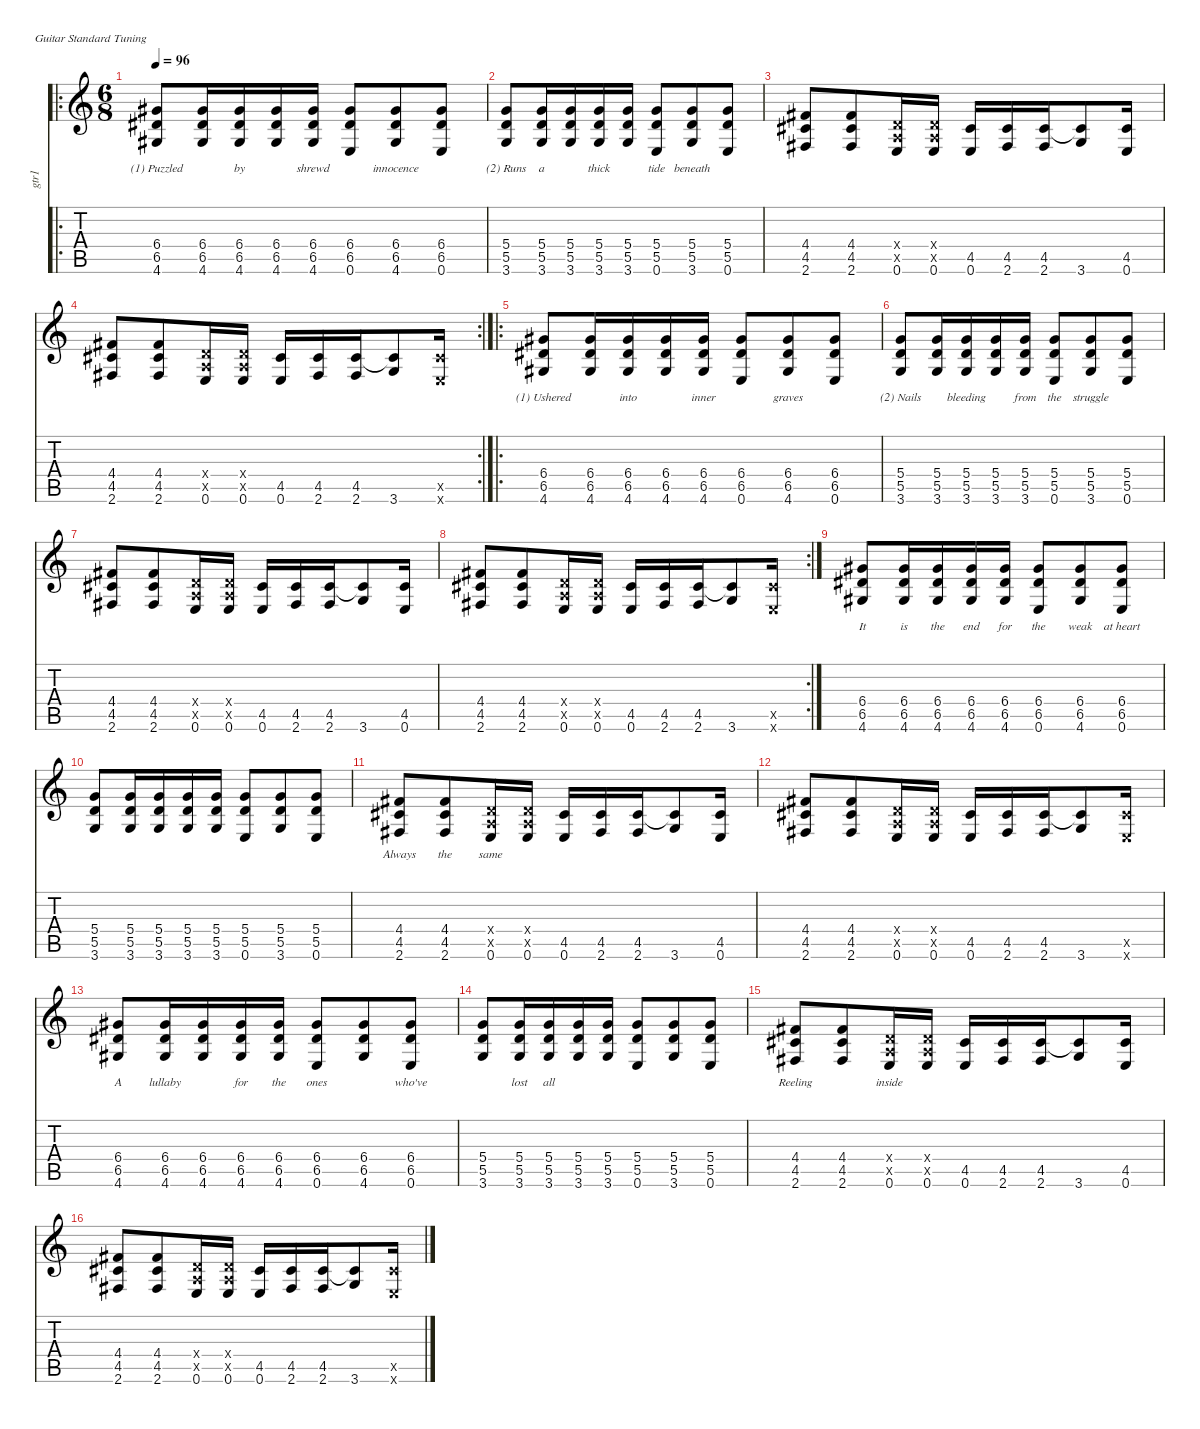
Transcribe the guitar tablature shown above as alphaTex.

\defaultSystemsLayout 4
\hideDynamics
\bracketExtendMode nobrackets
\otherSystemsTrackNameOrientation horizontal
\track ("Guitar 1-show" "gtr1") {defaultSystemsLayout 4 mute instrument acousticguitarsteel}
\staff {score tabs}
\tuning (E4 B3 G3 D3 A2 E2)
\ro
\ts (6 8)
\tempo 96
\clef g2
\ks aminor
(6.4{acc #} 6.5{acc #} 4.6{acc #}).8{lyrics (0 "") lyrics (1 "(1) Puzzled") lyrics (2 "") lyrics (3 "") lyrics (4 "") dy f beam Up} (6.4{acc #} 6.5{acc #} 4.6{acc #}).16{beam Up} (6.4{acc #} 6.5{acc #} 4.6{acc #}).16{lyrics (0 "") lyrics (1 "by") lyrics (2 "") lyrics (3 "") lyrics (4 "") beam Up} (6.4{acc #} 6.5{acc #} 4.6{acc #}).16{beam Up} (6.4{acc #} 6.5{acc #} 4.6{acc #}).16{lyrics (0 "") lyrics (1 "shrewd") lyrics (2 "") lyrics (3 "") lyrics (4 "") beam Up} (6.4{acc #} 6.5{acc #} 0.6).8{beam Up} (6.4{acc #} 6.5{acc #} 4.6{acc #}).8{lyrics (0 "") lyrics (1 "innocence") lyrics (2 "") lyrics (3 "") lyrics (4 "") beam Up} (6.4{acc #} 6.5{acc #} 0.6).8{beam Up} |
(5.4 5.5 3.6).8{lyrics (0 "") lyrics (1 "(2) Runs") lyrics (2 "") lyrics (3 "") lyrics (4 "") beam Up} (5.4 5.5 3.6).16{lyrics (0 "") lyrics (1 "a") lyrics (2 "") lyrics (3 "") lyrics (4 "") beam Up} (5.4 5.5 3.6).16{beam Up} (5.4 5.5 3.6).16{lyrics (0 "") lyrics (1 "thick") lyrics (2 "") lyrics (3 "") lyrics (4 "") beam Up} (5.4 5.5 3.6).16{beam Up} (5.4 5.5 0.6).8{lyrics (0 "") lyrics (1 "tide") lyrics (2 "") lyrics (3 "") lyrics (4 "") beam Up} (5.4 5.5 3.6).8{lyrics (0 "") lyrics (1 "beneath") lyrics (2 "") lyrics (3 "") lyrics (4 "") beam Up} (5.4 5.5 0.6).8{beam Up} |
(4.4{acc #} 4.5{acc #} 2.6{acc #}).8{beam Up} (4.4{acc #} 4.5{acc #} 2.6{acc #}).8{beam Up} (0.4{x} 0.5{x} 0.6).16{beam Up} (0.4{x} 0.5{x} 0.6).16{beam Up} (4.5{acc #} 0.6).16{beam Up} (4.5{acc #} 2.6{acc #}).16{beam Up} (4.5{acc #} 2.6{acc #}).16{beam Up} (4.5{t acc #} 3.6).8{beam Up} (4.5{acc #} 0.6).16{beam Up} |
\rc 2
(4.4{acc #} 4.5{acc #} 2.6{acc #}).8{beam Up} (4.4{acc #} 4.5{acc #} 2.6{acc #}).8{beam Up} (0.4{x} 0.5{x} 0.6).16{beam Up} (0.4{x} 0.5{x} 0.6).16{beam Up} (4.5{acc #} 0.6).16{beam Up} (4.5{acc #} 2.6{acc #}).16{beam Up} (4.5{acc #} 2.6{acc #}).16{beam Up} (4.5{t acc #} 3.6).8{beam Up} (4.5{x acc #} 0.6{x}).16{beam Up} |
\ro
(6.4{acc #} 6.5{acc #} 4.6{acc #}).8{lyrics (0 "") lyrics (1 "(1) Ushered") lyrics (2 "") lyrics (3 "") lyrics (4 "") beam Up} (6.4{acc #} 6.5{acc #} 4.6{acc #}).16{beam Up} (6.4{acc #} 6.5{acc #} 4.6{acc #}).16{lyrics (0 "") lyrics (1 "into") lyrics (2 "") lyrics (3 "") lyrics (4 "") beam Up} (6.4{acc #} 6.5{acc #} 4.6{acc #}).16{beam Up} (6.4{acc #} 6.5{acc #} 4.6{acc #}).16{lyrics (0 "") lyrics (1 "inner") lyrics (2 "") lyrics (3 "") lyrics (4 "") beam Up} (6.4{acc #} 6.5{acc #} 0.6).8{beam Up} (6.4{acc #} 6.5{acc #} 4.6{acc #}).8{lyrics (0 "") lyrics (1 "graves") lyrics (2 "") lyrics (3 "") lyrics (4 "") beam Up} (6.4{acc #} 6.5{acc #} 0.6).8{beam Up} |
(5.4 5.5 3.6).8{lyrics (0 "") lyrics (1 "(2) Nails") lyrics (2 "") lyrics (3 "") lyrics (4 "") beam Up} (5.4 5.5 3.6).16{beam Up} (5.4 5.5 3.6).16{lyrics (0 "") lyrics (1 "bleeding") lyrics (2 "") lyrics (3 "") lyrics (4 "") beam Up} (5.4 5.5 3.6).16{beam Up} (5.4 5.5 3.6).16{lyrics (0 "") lyrics (1 "from") lyrics (2 "") lyrics (3 "") lyrics (4 "") beam Up} (5.4 5.5 0.6).8{lyrics (0 "") lyrics (1 "the") lyrics (2 "") lyrics (3 "") lyrics (4 "") beam Up} (5.4 5.5 3.6).8{lyrics (0 "") lyrics (1 "struggle") lyrics (2 "") lyrics (3 "") lyrics (4 "") beam Up} (5.4 5.5 0.6).8{beam Up} |
(4.4{acc #} 4.5{acc #} 2.6{acc #}).8{beam Up} (4.4{acc #} 4.5{acc #} 2.6{acc #}).8{beam Up} (0.4{x} 0.5{x} 0.6).16{beam Up} (0.4{x} 0.5{x} 0.6).16{beam Up} (4.5{acc #} 0.6).16{beam Up} (4.5{acc #} 2.6{acc #}).16{beam Up} (4.5{acc #} 2.6{acc #}).16{beam Up} (4.5{t acc #} 3.6).8{beam Up} (4.5{acc #} 0.6).16{beam Up} |
\rc 2
(4.4{acc #} 4.5{acc #} 2.6{acc #}).8{beam Up} (4.4{acc #} 4.5{acc #} 2.6{acc #}).8{beam Up} (0.4{x} 0.5{x} 0.6).16{beam Up} (0.4{x} 0.5{x} 0.6).16{beam Up} (4.5{acc #} 0.6).16{beam Up} (4.5{acc #} 2.6{acc #}).16{beam Up} (4.5{acc #} 2.6{acc #}).16{beam Up} (4.5{t acc #} 3.6).8{beam Up} (4.5{x acc #} 0.6{x}).16{beam Up} |
(6.4{acc #} 6.5{acc #} 4.6{acc #}).8{lyrics (0 "") lyrics (1 "It") lyrics (2 "") lyrics (3 "") lyrics (4 "") beam Up} (6.4{acc #} 6.5{acc #} 4.6{acc #}).16{lyrics (0 "") lyrics (1 "is") lyrics (2 "") lyrics (3 "") lyrics (4 "") beam Up} (6.4{acc #} 6.5{acc #} 4.6{acc #}).16{lyrics (0 "") lyrics (1 "the") lyrics (2 "") lyrics (3 "") lyrics (4 "") beam Up} (6.4{acc #} 6.5{acc #} 4.6{acc #}).16{lyrics (0 "") lyrics (1 "end") lyrics (2 "") lyrics (3 "") lyrics (4 "") beam Up} (6.4{acc #} 6.5{acc #} 4.6{acc #}).16{lyrics (0 "") lyrics (1 "for") lyrics (2 "") lyrics (3 "") lyrics (4 "") beam Up} (6.4{acc #} 6.5{acc #} 0.6).8{lyrics (0 "") lyrics (1 "the") lyrics (2 "") lyrics (3 "") lyrics (4 "") beam Up} (6.4{acc #} 6.5{acc #} 4.6{acc #}).8{lyrics (0 "") lyrics (1 "weak") lyrics (2 "") lyrics (3 "") lyrics (4 "") beam Up} (6.4{acc #} 6.5{acc #} 0.6).8{lyrics (0 "") lyrics (1 "at heart") lyrics (2 "") lyrics (3 "") lyrics (4 "") beam Up} |
(5.4 5.5 3.6).8{beam Up} (5.4 5.5 3.6).16{beam Up} (5.4 5.5 3.6).16{beam Up} (5.4 5.5 3.6).16{beam Up} (5.4 5.5 3.6).16{beam Up} (5.4 5.5 0.6).8{beam Up} (5.4 5.5 3.6).8{beam Up} (5.4 5.5 0.6).8{beam Up} |
(4.4{acc #} 4.5{acc #} 2.6{acc #}).8{lyrics (0 "") lyrics (1 "Always") lyrics (2 "") lyrics (3 "") lyrics (4 "") beam Up} (4.4{acc #} 4.5{acc #} 2.6{acc #}).8{lyrics (0 "") lyrics (1 "the") lyrics (2 "") lyrics (3 "") lyrics (4 "") beam Up} (0.4{x} 0.5{x} 0.6).16{lyrics (0 "") lyrics (1 "same") lyrics (2 "") lyrics (3 "") lyrics (4 "") beam Up} (0.4{x} 0.5{x} 0.6).16{beam Up} (4.5{acc #} 0.6).16{beam Up} (4.5{acc #} 2.6{acc #}).16{beam Up} (4.5{acc #} 2.6{acc #}).16{beam Up} (4.5{t acc #} 3.6).8{beam Up} (4.5{acc #} 0.6).16{beam Up} |
(4.4{acc #} 4.5{acc #} 2.6{acc #}).8{beam Up} (4.4{acc #} 4.5{acc #} 2.6{acc #}).8{beam Up} (0.4{x} 0.5{x} 0.6).16{beam Up} (0.4{x} 0.5{x} 0.6).16{beam Up} (4.5{acc #} 0.6).16{beam Up} (4.5{acc #} 2.6{acc #}).16{beam Up} (4.5{acc #} 2.6{acc #}).16{beam Up} (4.5{t acc #} 3.6).8{beam Up} (4.5{x acc #} 0.6{x}).16{beam Up} |
(6.4{acc #} 6.5{acc #} 4.6{acc #}).8{lyrics (0 "") lyrics (1 "A") lyrics (2 "") lyrics (3 "") lyrics (4 "") beam Up} (6.4{acc #} 6.5{acc #} 4.6{acc #}).16{lyrics (0 "") lyrics (1 "lullaby") lyrics (2 "") lyrics (3 "") lyrics (4 "") beam Up} (6.4{acc #} 6.5{acc #} 4.6{acc #}).16{beam Up} (6.4{acc #} 6.5{acc #} 4.6{acc #}).16{lyrics (0 "") lyrics (1 "for") lyrics (2 "") lyrics (3 "") lyrics (4 "") beam Up} (6.4{acc #} 6.5{acc #} 4.6{acc #}).16{lyrics (0 "") lyrics (1 "the") lyrics (2 "") lyrics (3 "") lyrics (4 "") beam Up} (6.4{acc #} 6.5{acc #} 0.6).8{lyrics (0 "") lyrics (1 "ones") lyrics (2 "") lyrics (3 "") lyrics (4 "") beam Up} (6.4{acc #} 6.5{acc #} 4.6{acc #}).8{beam Up} (6.4{acc #} 6.5{acc #} 0.6).8{lyrics (0 "") lyrics (1 "who've") lyrics (2 "") lyrics (3 "") lyrics (4 "") beam Up} |
(5.4 5.5 3.6).8{beam Up} (5.4 5.5 3.6).16{lyrics (0 "") lyrics (1 "lost") lyrics (2 "") lyrics (3 "") lyrics (4 "") beam Up} (5.4 5.5 3.6).16{lyrics (0 "") lyrics (1 "all") lyrics (2 "") lyrics (3 "") lyrics (4 "") beam Up} (5.4 5.5 3.6).16{beam Up} (5.4 5.5 3.6).16{beam Up} (5.4 5.5 0.6).8{beam Up} (5.4 5.5 3.6).8{beam Up} (5.4 5.5 0.6).8{beam Up} |
(4.4{acc #} 4.5{acc #} 2.6{acc #}).8{lyrics (0 "") lyrics (1 "Reeling") lyrics (2 "") lyrics (3 "") lyrics (4 "") beam Up} (4.4{acc #} 4.5{acc #} 2.6{acc #}).8{beam Up} (0.4{x} 0.5{x} 0.6).16{lyrics (0 "") lyrics (1 "inside") lyrics (2 "") lyrics (3 "") lyrics (4 "") beam Up} (0.4{x} 0.5{x} 0.6).16{beam Up} (4.5{acc #} 0.6).16{beam Up} (4.5{acc #} 2.6{acc #}).16{beam Up} (4.5{acc #} 2.6{acc #}).16{beam Up} (4.5{t acc #} 3.6).8{beam Up} (4.5{acc #} 0.6).16{beam Up} |
(4.4{acc #} 4.5{acc #} 2.6{acc #}).8{beam Up} (4.4{acc #} 4.5{acc #} 2.6{acc #}).8{beam Up} (0.4{x} 0.5{x} 0.6).16{beam Up} (0.4{x} 0.5{x} 0.6).16{beam Up} (4.5{acc #} 0.6).16{beam Up} (4.5{acc #} 2.6{acc #}).16{beam Up} (4.5{acc #} 2.6{acc #}).16{beam Up} (4.5{t acc #} 3.6).8{beam Up} (4.5{x acc #} 0.6{x}).16{beam Up}
